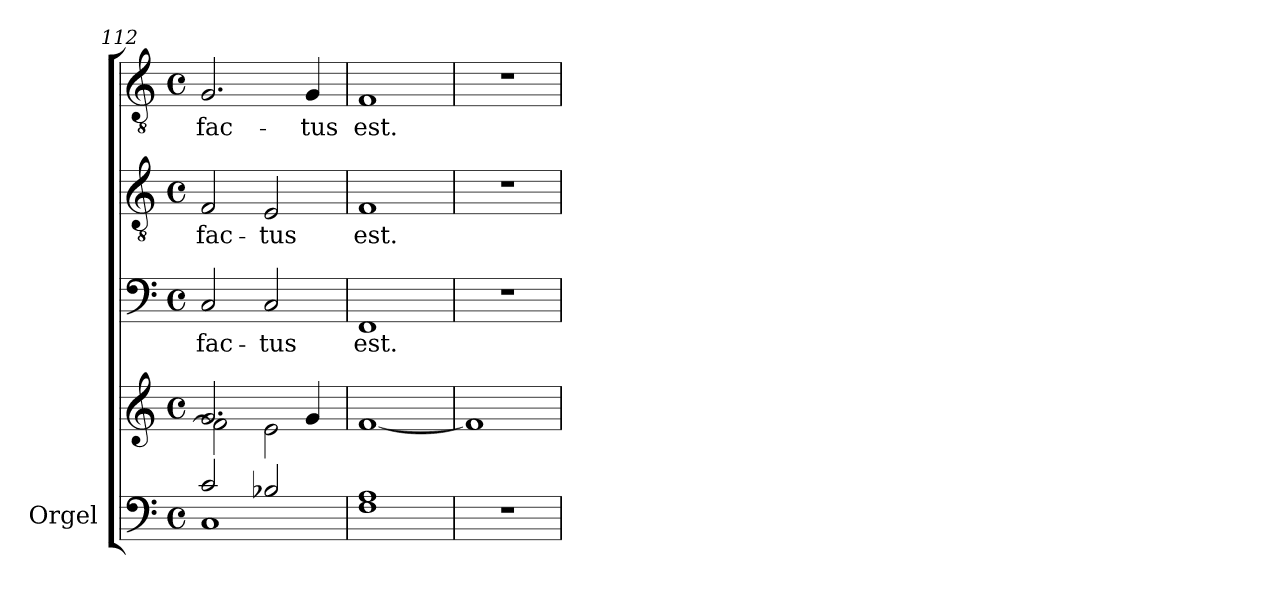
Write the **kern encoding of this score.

**kern	**kern	**kern	**text	**kern	**text	**kern	**text
*part4	*part4	*part3	*part3	*part2	*part2	*part1	*part1
*staff5	*staff4	*staff3	*staff3	*staff2	*staff2	*staff1	*staff1
*I"Orgel	*	*	*	*	*	*	*
*I'Org.	*	*	*	*	*	*	*
!!LO:LB:g=z
*clefF4	*clefG2	*clefF4	*	*clefGv2	*	*clefGv2	*
*k[]	*k[]	*k[]	*	*k[]	*	*k[]	*
*C:	*C:	*C:	*	*C:	*	*C:	*
*M4/4	*M4/4	*M4/4	*	*M4/4	*	*M4/4	*
*met(c)	*met(c)	*met(c)	*	*met(c)	*	*met(c)	*
=112	=112	=112	=112	=112	=112	=112	=112
*^	*^	*	*	*	*	*	*
!	!	!	!	!	!LO:LY:b	!	!LO:LY:b	!	!LO:LY:b
2c/	1C	2.g/	2f\]	2C/	fac-	2F/	fac-	2.G/	fac-
!	!	!	!	!	!LO:LY:b	!	!LO:LY:b	!	!
2B-X/	.	.	2e\	2C/	-tus	2E/	-tus	.	.
!	!	!	!	!	!	!	!	!	!LO:LY:b
.	.	4g/	.	.	.	.	.	4G/	-tus
*	*	*v	*v	*	*	*	*	*	*
=113	=113	=113	=113	=113	=113	=113	=113	=113
!	!	!	!	!LO:LY:b	!	!LO:LY:b	!	!LO:LY:b
1A	1F	[1f	1FF	est.	1F	est.	1F	est.
*v	*v	*	*	*	*	*	*	*
=114	=114	=114	=114	=114	=114	=114	=114
1r	1f]	1r	.	1r	.	1r	.
=	=	=	=	=	=	=	=
*-	*-	*-	*-	*-	*-	*-	*-
